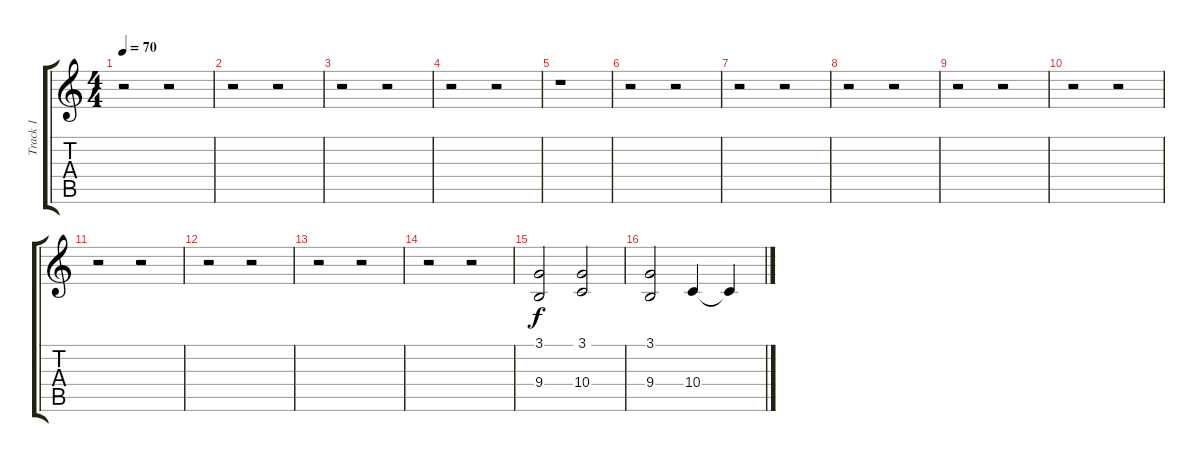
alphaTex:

\track ("Track 1" "Track 1") {instrument violin}
\staff {score tabs}
\tuning (E4 B3 G3 D3 A2 E2) {hide}
\ts (4 4)
\tempo 70
\clef g2
\ks c
r.2{dy f} r.2 |
r.2 r.2 |
r.2 r.2 |
r.2 r.2 |
r.1 |
r.2 r.2 |
r.2 r.2 |
r.2 r.2 |
r.2 r.2 |
r.2 r.2 |
r.2 r.2 |
r.2 r.2 |
r.2 r.2 |
r.2 r.2 |
(3.1 9.4).2 (3.1 10.4).2 |
(3.1 9.4).2 10.4.4 10.4{t}.4
